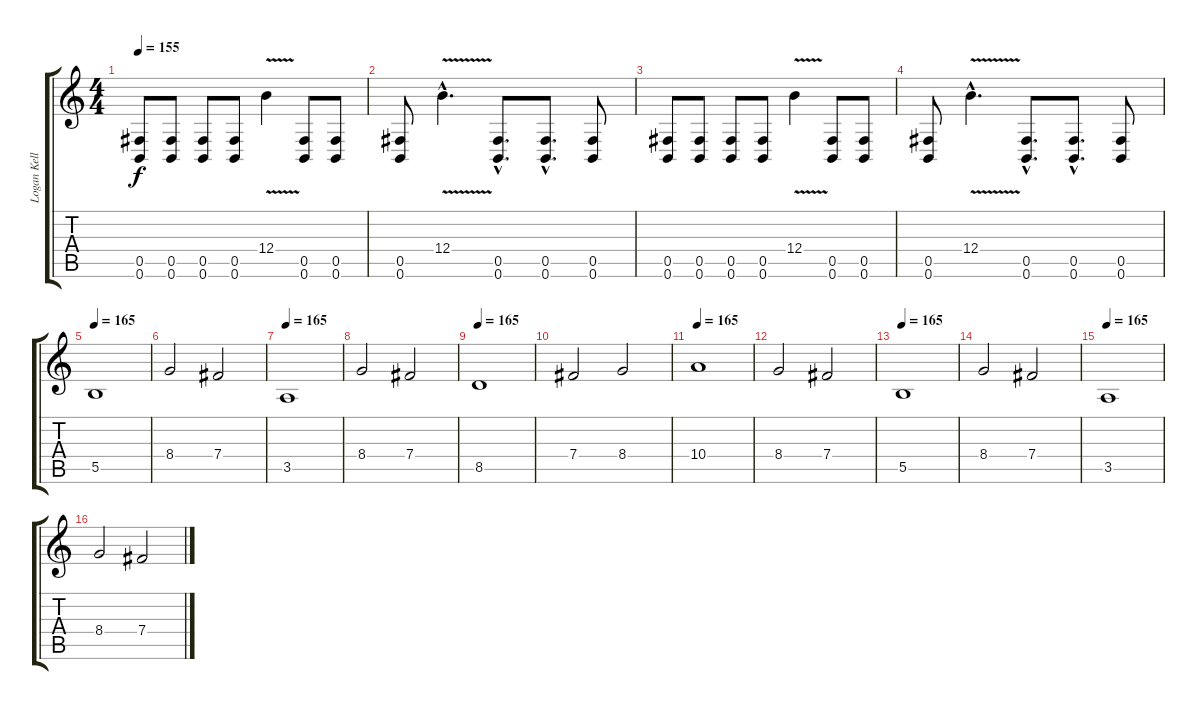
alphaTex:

\track ("Logan Kelly" "Logan Kell") {instrument distortionguitar}
\staff {score tabs}
\tuning (Db4 Ab3 E3 B2 Gb2 B1) {hide}
\ts (4 4)
\tempo 155
\clef g2
\ks c
(0.5 0.6).8{dy f} (0.5 0.6).8 (0.5 0.6).8 (0.5 0.6).8 12.4{v}.4 (0.5 0.6).8 (0.5 0.6).8 |
(0.5 0.6).8 12.4{v hac}.4{d} (0.5{hac} 0.6{hac}).8{d} (0.5{hac} 0.6{hac}).8{d} (0.5 0.6).8 |
(0.5 0.6).8 (0.5 0.6).8 (0.5 0.6).8 (0.5 0.6).8 12.4{v}.4 (0.5 0.6).8 (0.5 0.6).8 |
(0.5 0.6).8 12.4{v hac}.4{d} (0.5{hac} 0.6{hac}).8{d} (0.5{hac} 0.6{hac}).8{d} (0.5 0.6).8 |
\tempo 165
5.5.1 |
8.4.2 7.4.2 |
\tempo 165
3.5.1 |
8.4.2 7.4.2 |
\tempo 165
8.5.1 |
7.4.2 8.4.2 |
\tempo 165
10.4.1 |
8.4.2 7.4.2 |
\tempo 165
5.5.1 |
8.4.2 7.4.2 |
\tempo 165
3.5.1 |
8.4.2 7.4.2
